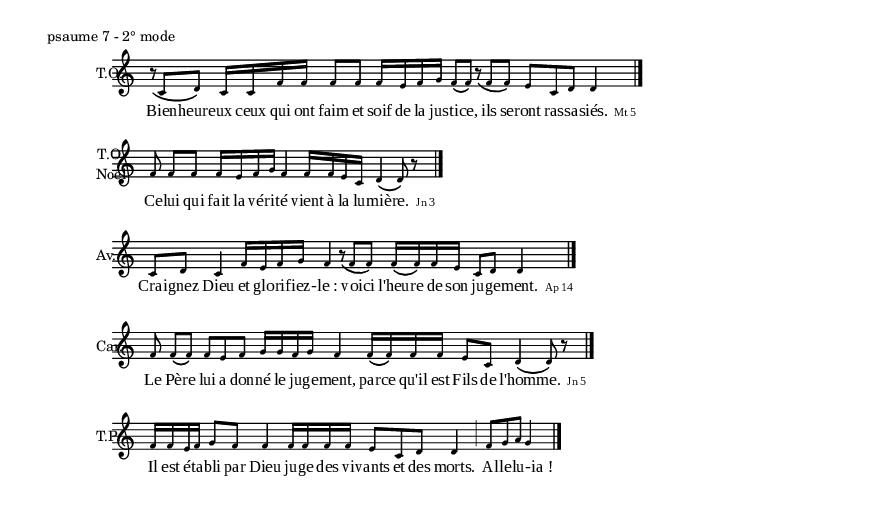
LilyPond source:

\version "2.12.0"
\include "definitions.ly"

\markup { psaume 7 - 2° mode }


\relative d' { 
	\new Staff {
		\cadenzaOn
		\set Staff.instrumentName = \markup{ \center-column { T.O. } }
		\times 2/3 { r8_\( c[ d]\) }
		c16[ c f f]
		f8[ f]
		f16[ e f g]
		f8[\( f\)]
		\times 2/3 { r8_\( f[ f]\) }
		\times 2/3 { e8[ c d] } d4
		
		\endBar
	}

	\addlyrics {
		Bien -- heure -- ux ceux qui ont faim et soif de la jus -- ti -- ce, ils se -- ront ras -- sa -- siés.
		\markup { \citation #"Mt 5" } }

}
\relative d' { 
	\new Staff {
		\cadenzaOn
		\set Staff.instrumentName = \markup{ \center-column { T.O. Noël } }
		f8
		f8[ f]
		f16[ e f g] f4
		f16[ f e c]
		d4\( d8\) r8
		
		
		
		\endBar
	}

	\addlyrics {
		Ce -- lui qui fait la vé -- rit -- é vient à la lu -- miè -- re. 
		\markup { \citation #"Jn 3" } }
}
\relative d' { 
	\new Staff {
		\cadenzaOn
		\set Staff.instrumentName = \markup{ \center-column { Av. } }
		c8[ d] c4
		f16[ e f g] f4 \pespace
		\times 2/3 { r8_\( f[ f]\) }
		f16[\( f\) f e]
		c8[ d] d4
		
		
		
		\endBar
	}

	\addlyrics {
		Crai -- gnez Dieu et glo -- ri -- fiez- -- "le :" voi -- ci l'heu -- re de son ju -- ge -- ment.
		\markup { \citation #"Ap 14" } }
	
}
\relative d' { 
	\new Staff {
		\cadenzaOn
		\set Staff.instrumentName = \markup{ \center-column { Car. } }
		f8
		f8[\( f\)]
		\times 2/3 { f8[ e f] }
		g16[ g f g] f4
		f16[\( f\) f f]
		e8[ c] d4\( d8\) r8
		
		
		\endBar
	}

	\addlyrics {
		Le Pè -- re lui a don -- né le ju -- ge -- ment, par -- ce qu'il est Fils de l'hom -- me.
		\markup { \citation #"Jn 5" } }
}



\relative d' { 
	\new Staff {
		\cadenzaOn
		\set Staff.instrumentName = \markup{ \center-column { T.P. } }
		f16[ f e f]
		g8[ f] f4
		f16[ f f f]
		\times 2/3 { e8[ c d] } d4 \cesure
		\times 2/3 {f8[ g a]} g4 
		
		
		
		
		\endBar
	}

	\addlyrics {
		Il est é -- ta -- bli par Dieu ju -- ge des vi -- vants et des morts. " Al" -- le -- lu -- - -- "ia !"
		\markup { \citation #"Ac 10" } }
	
	
}


